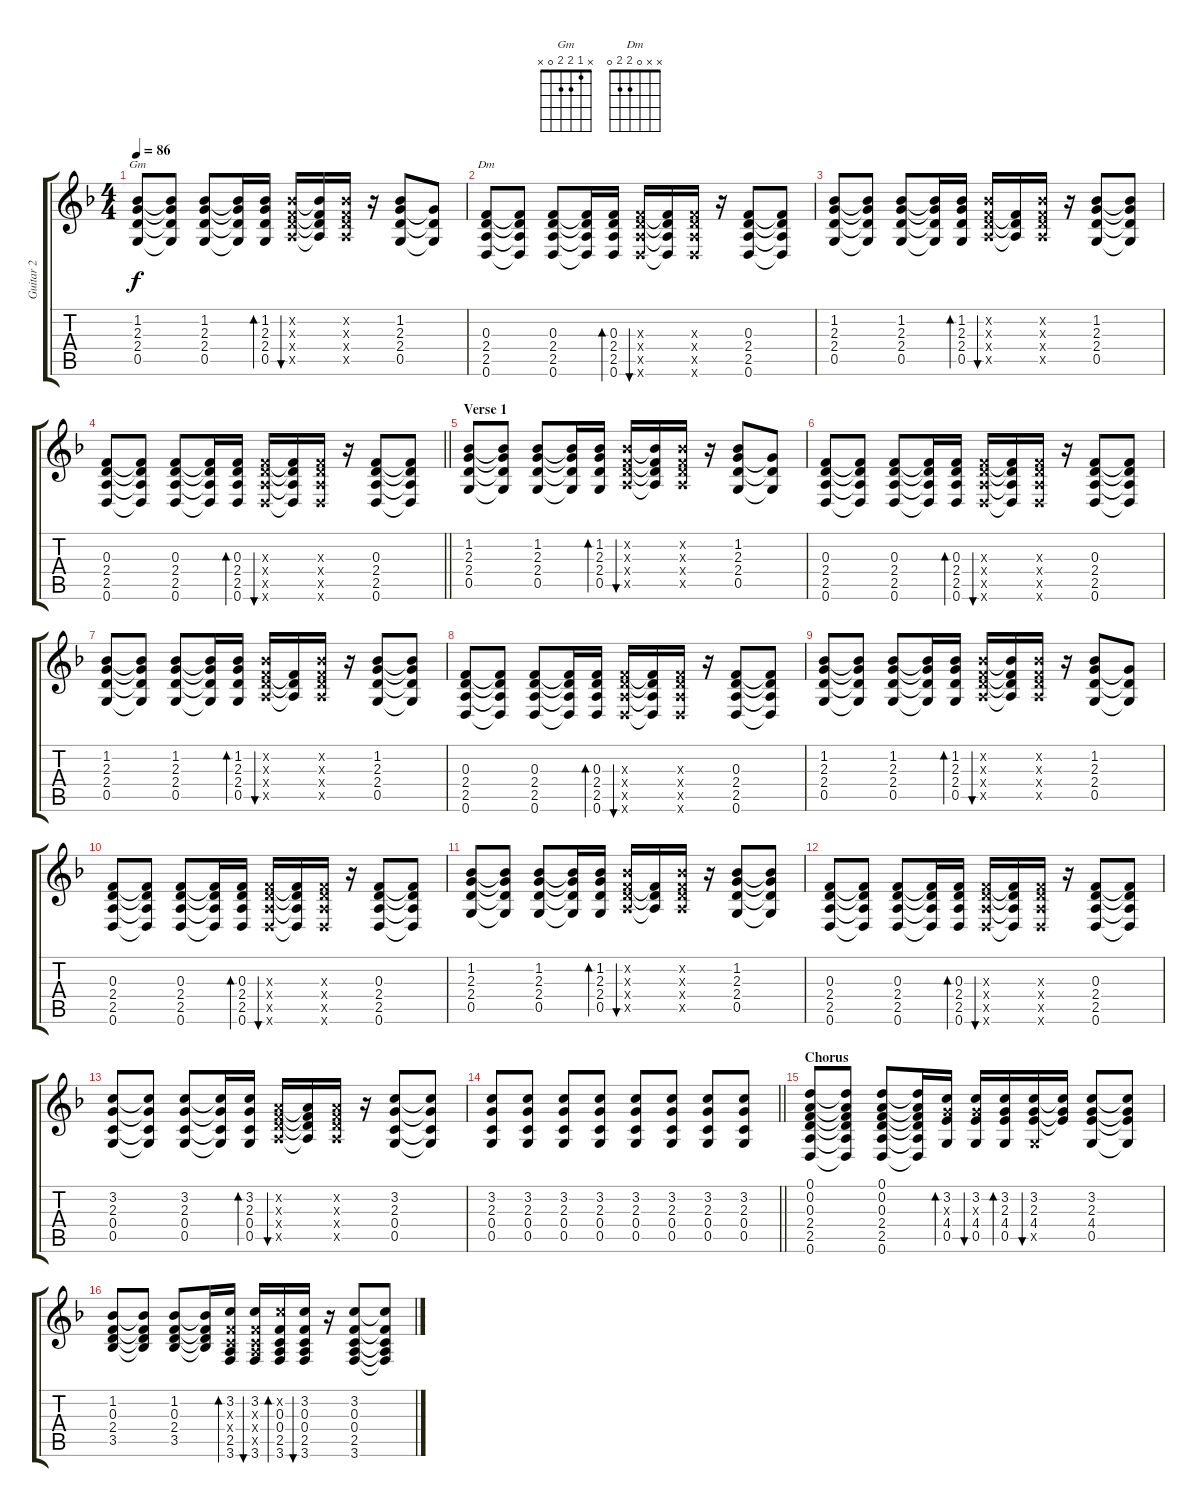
\track ("Guitar 2" "Guitar 2") {instrument acousticguitarsteel}
\staff {score tabs}
\tuning (D4 A3 F3 C3 G2 D2) {hide}
\chord ("Gm" x 1 2 2 0 x)
\chord ("Dm" x x 0 2 2 0)
\ts (4 4)
\tempo 86
\clef g2
\ks dminor
(1.2 2.3 2.4 0.5).8{ch "Gm" dy f instrument acousticguitarsteel} (1.2{t} 2.3{t} 2.4{t} 0.5{t}).8 (1.2 2.3 2.4 0.5).8 (1.2{t} 2.3{t} 2.4{t} 0.5{t}).16 (1.2 2.3 2.4 0.5).16{bd 60} (1.2{x} 0.3{x} 2.4{x} 2.5{x}).16{bu 60} (1.2{t} 0.3{t} 2.4{t} 2.5{t}).16 (1.2{x} 0.3{x} 2.4{x} 2.5{x}).16 r.16 (1.2 2.3 2.4 0.5).8 (2.3{t} 2.4{t} 0.5{t}).8 |
(0.3 2.4 2.5 0.6).8{ch "Dm"} (0.3{t} 2.4{t} 2.5{t} 0.6{t}).8 (0.3 2.4 2.5 0.6).8 (0.3{t} 2.4{t} 2.5{t} 0.6{t}).16 (0.3 2.4 2.5 0.6).16{bd 60} (0.3{x} 2.4{x} 2.5{x} 0.6{x}).16{bu 60} (0.3{t} 2.4{t} 2.5{t} 0.6{t}).16 (0.3{x} 2.4{x} 2.5{x} 0.6{x}).16 r.16 (0.3 2.4 2.5 0.6).8 (0.3{t} 2.4{t} 2.5{t} 0.6{t}).8 |
(1.2 2.3 2.4 0.5).8 (1.2{t} 2.3{t} 2.4{t} 0.5{t}).8 (1.2 2.3 2.4 0.5).8 (1.2{t} 2.3{t} 2.4{t} 0.5{t}).16 (1.2 2.3 2.4 0.5).16{bd 60} (1.2{x} 0.3{x} 2.4{x} 2.5{x}).16{bu 60} (0.3{t} 2.4{t} 2.5{t}).16 (1.2{x} 0.3{x} 2.4{x} 2.5{x}).16 r.16 (1.2 2.3 2.4 0.5).8 (1.2{t} 2.3{t} 2.4{t} 0.5{t}).8 |
\barLineRight lightlight
(0.3 2.4 2.5 0.6).8 (0.3{t} 2.4{t} 2.5{t} 0.6{t}).8 (0.3 2.4 2.5 0.6).8 (0.3{t} 2.4{t} 2.5{t} 0.6{t}).16 (0.3 2.4 2.5 0.6).16{bd 60} (0.3{x} 2.4{x} 2.5{x} 0.6{x}).16{bu 60} (0.3{t} 2.4{t} 2.5{t} 0.6{t}).16 (0.3{x} 2.4{x} 2.5{x} 0.6{x}).16 r.16 (0.3 2.4 2.5 0.6).8 (0.3{t} 2.4{t} 2.5{t} 0.6{t}).8 |
\section ("" "Verse 1")
(1.2 2.3 2.4 0.5).8 (1.2{t} 2.3{t} 2.4{t} 0.5{t}).8 (1.2 2.3 2.4 0.5).8 (1.2{t} 2.3{t} 2.4{t} 0.5{t}).16 (1.2 2.3 2.4 0.5).16{bd 60} (1.2{x} 0.3{x} 2.4{x} 2.5{x}).16{bu 60} (1.2{t} 0.3{t} 2.4{t} 2.5{t}).16 (1.2{x} 0.3{x} 2.4{x} 2.5{x}).16 r.16 (1.2 2.3 2.4 0.5).8 (2.3{t} 2.4{t} 0.5{t}).8 |
(0.3 2.4 2.5 0.6).8 (0.3{t} 2.4{t} 2.5{t} 0.6{t}).8 (0.3 2.4 2.5 0.6).8 (0.3{t} 2.4{t} 2.5{t} 0.6{t}).16 (0.3 2.4 2.5 0.6).16{bd 60} (0.3{x} 2.4{x} 2.5{x} 0.6{x}).16{bu 60} (0.3{t} 2.4{t} 2.5{t} 0.6{t}).16 (0.3{x} 2.4{x} 2.5{x} 0.6{x}).16 r.16 (0.3 2.4 2.5 0.6).8 (0.3{t} 2.4{t} 2.5{t} 0.6{t}).8 |
(1.2 2.3 2.4 0.5).8 (1.2{t} 2.3{t} 2.4{t} 0.5{t}).8 (1.2 2.3 2.4 0.5).8 (1.2{t} 2.3{t} 2.4{t} 0.5{t}).16 (1.2 2.3 2.4 0.5).16{bd 60} (1.2{x} 0.3{x} 2.4{x} 2.5{x}).16{bu 60} (0.3{t} 2.4{t} 2.5{t}).16 (1.2{x} 0.3{x} 2.4{x} 2.5{x}).16 r.16 (1.2 2.3 2.4 0.5).8 (1.2{t} 2.3{t} 2.4{t} 0.5{t}).8 |
(0.3 2.4 2.5 0.6).8 (0.3{t} 2.4{t} 2.5{t} 0.6{t}).8 (0.3 2.4 2.5 0.6).8 (0.3{t} 2.4{t} 2.5{t} 0.6{t}).16 (0.3 2.4 2.5 0.6).16{bd 60} (0.3{x} 2.4{x} 2.5{x} 0.6{x}).16{bu 60} (0.3{t} 2.4{t} 2.5{t} 0.6{t}).16 (0.3{x} 2.4{x} 2.5{x} 0.6{x}).16 r.16 (0.3 2.4 2.5 0.6).8 (0.3{t} 2.4{t} 2.5{t} 0.6{t}).8 |
(1.2 2.3 2.4 0.5).8 (1.2{t} 2.3{t} 2.4{t} 0.5{t}).8 (1.2 2.3 2.4 0.5).8 (1.2{t} 2.3{t} 2.4{t} 0.5{t}).16 (1.2 2.3 2.4 0.5).16{bd 60} (1.2{x} 0.3{x} 2.4{x} 2.5{x}).16{bu 60} (1.2{t} 0.3{t} 2.4{t} 2.5{t}).16 (1.2{x} 0.3{x} 2.4{x} 2.5{x}).16 r.16 (1.2 2.3 2.4 0.5).8 (2.3{t} 2.4{t} 0.5{t}).8 |
(0.3 2.4 2.5 0.6).8 (0.3{t} 2.4{t} 2.5{t} 0.6{t}).8 (0.3 2.4 2.5 0.6).8 (0.3{t} 2.4{t} 2.5{t} 0.6{t}).16 (0.3 2.4 2.5 0.6).16{bd 60} (0.3{x} 2.4{x} 2.5{x} 0.6{x}).16{bu 60} (0.3{t} 2.4{t} 2.5{t} 0.6{t}).16 (0.3{x} 2.4{x} 2.5{x} 0.6{x}).16 r.16 (0.3 2.4 2.5 0.6).8 (0.3{t} 2.4{t} 2.5{t} 0.6{t}).8 |
(1.2 2.3 2.4 0.5).8 (1.2{t} 2.3{t} 2.4{t} 0.5{t}).8 (1.2 2.3 2.4 0.5).8 (1.2{t} 2.3{t} 2.4{t} 0.5{t}).16 (1.2 2.3 2.4 0.5).16{bd 60} (1.2{x} 0.3{x} 2.4{x} 2.5{x}).16{bu 60} (0.3{t} 2.4{t} 2.5{t}).16 (1.2{x} 0.3{x} 2.4{x} 2.5{x}).16 r.16 (1.2 2.3 2.4 0.5).8 (1.2{t} 2.3{t} 2.4{t} 0.5{t}).8 |
(0.3 2.4 2.5 0.6).8 (0.3{t} 2.4{t} 2.5{t} 0.6{t}).8 (0.3 2.4 2.5 0.6).8 (0.3{t} 2.4{t} 2.5{t} 0.6{t}).16 (0.3 2.4 2.5 0.6).16{bd 60} (0.3{x} 2.4{x} 2.5{x} 0.6{x}).16{bu 60} (0.3{t} 2.4{t} 2.5{t} 0.6{t}).16 (0.3{x} 2.4{x} 2.5{x} 0.6{x}).16 r.16 (0.3 2.4 2.5 0.6).8 (0.3{t} 2.4{t} 2.5{t} 0.6{t}).8 |
(3.2 2.3 0.4 0.5).8 (3.2{t} 2.3{t} 0.4{t} 0.5{t}).8 (3.2 2.3 0.4 0.5).8 (3.2{t} 2.3{t} 0.4{t} 0.5{t}).16 (3.2 2.3 0.4 0.5).16{bd 60} (0.2{x} 0.3{x} 2.4{x} 2.5{x}).16{bu 60} (0.2{t} 0.3{t} 2.4{t} 2.5{t}).16 (0.2{x} 0.3{x} 2.4{x} 2.5{x}).16 r.16 (3.2 2.3 0.4 0.5).8 (3.2{t} 2.3{t} 0.4{t} 0.5{t}).8 |
\barLineRight lightlight
(3.2 2.3 0.4 0.5).8 (3.2 2.3 0.4 0.5).8 (3.2 2.3 0.4 0.5).8 (3.2 2.3 0.4 0.5).8 (3.2 2.3 0.4 0.5).8 (3.2 2.3 0.4 0.5).8 (3.2 2.3 0.4 0.5).8 (3.2 2.3 0.4 0.5).8 |
\section ("" "Chorus")
(0.1 0.2 0.3 2.4 2.5 0.6).8 (0.1{t} 0.2{t} 0.3{t} 2.4{t} 2.5{t} 0.6{t}).8 (0.1 0.2 0.3 2.4 2.5 0.6).8 (0.1{t} 0.2{t} 0.3{t} 2.4{t} 2.5{t} 0.6{t}).16 (3.2 2.3{x} 4.4 0.5).16{bd 60} (3.2 2.3{x} 4.4 0.5).16{bu 60} (3.2 2.3 4.4 0.5).16{bd 60} (3.2 2.3 4.4 0.5{x}).16{bu 60} (3.2{t} 2.3{t} 4.4{t}).16 (3.2 2.3 4.4 0.5).8 (3.2{t} 2.3{t} 4.4{t} 0.5{t}).8 |
(1.2 0.3 2.4 3.5).8 (1.2{t} 0.3{t} 2.4{t} 3.5{t}).8 (1.2 0.3 2.4 3.5).8 (1.2{t} 0.3{t} 2.4{t} 3.5{t}).16 (3.2 0.3{x} 0.4{x} 2.5 3.6).16{bd 60} (3.2 0.3{x} 0.4{x} 2.5{x} 3.6).16{bu 60} (3.2{x} 0.3 0.4 2.5 3.6).16{bd 60} (3.2 0.3 0.4 2.5 3.6).16{bu 60} r.16 (3.2 0.3 0.4 2.5 3.6).8 (3.2{t} 0.3{t} 0.4{t} 2.5{t} 3.6{t}).8
